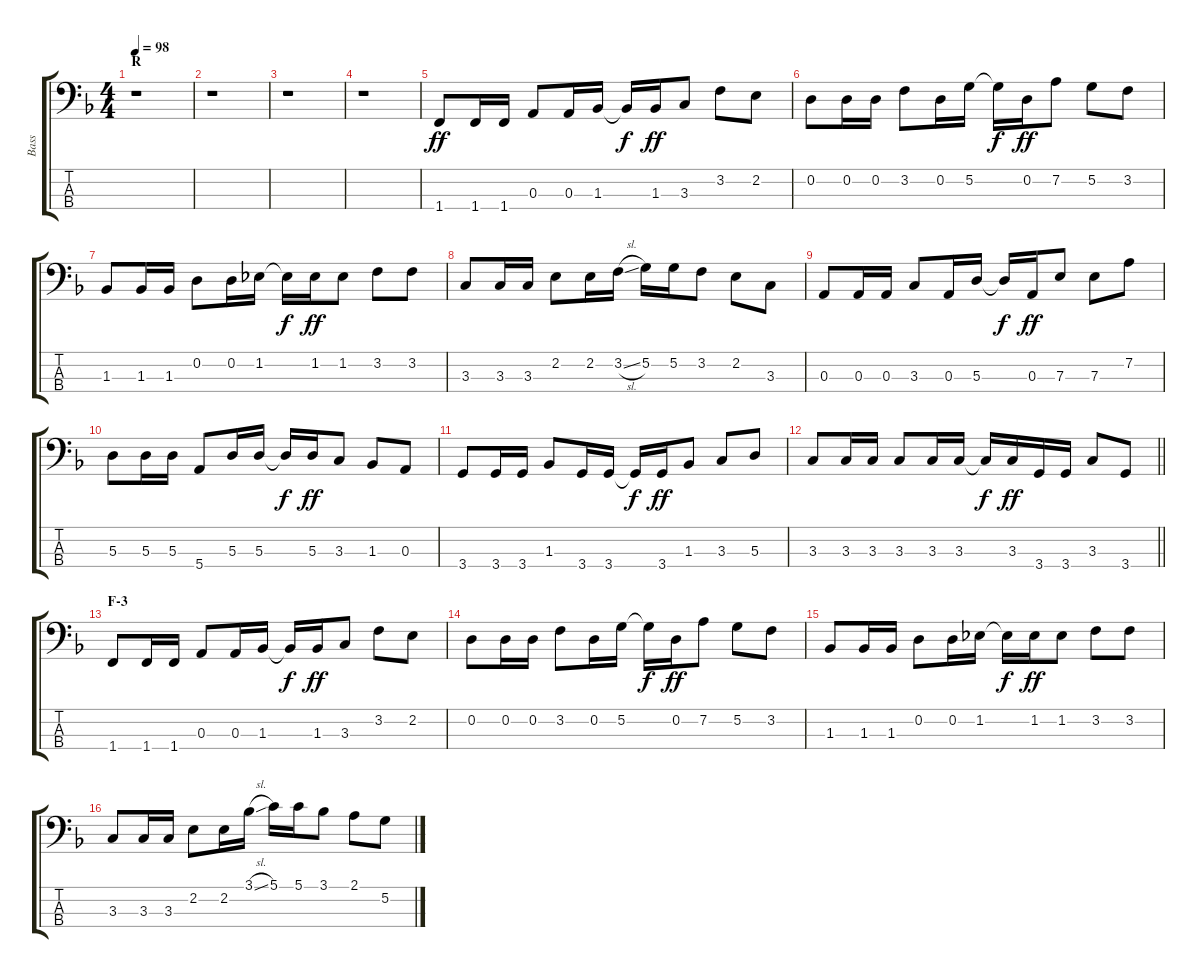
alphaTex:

\track ("Bass" "Bass") {instrument electricbasspick}
\staff {score tabs}
\tuning (G2 D2 A1 E1) {hide}
\ts (4 4)
\section ("" "R")
\tempo 98
\clef f4
\ks f
r.1{dy ff} |
r.1 |
r.1 |
r.1 |
1.4.8 1.4.16 1.4.16 0.3.8 0.3.16 1.3.16 1.3{t}.16{dy f} 1.3.16{dy ff} 3.3.8 3.2.8 2.2.8 |
0.2.8 0.2.16 0.2.16 3.2.8 0.2.16 5.2.16 5.2{t}.16{dy f} 0.2.16{dy ff} 7.2.8 5.2.8 3.2.8 |
1.3.8 1.3.16 1.3.16 0.2.8 0.2.16 1.2.16 1.2{t}.16{dy f} 1.2.16{dy ff} 1.2.8 3.2.8 3.2.8 |
3.3.8 3.3.16 3.3.16 2.2.8 2.2.16 3.2{sl}.16 5.2.16 5.2.16 3.2.8 2.2.8 3.3.8 |
0.3.8 0.3.16 0.3.16 3.3.8 0.3.16 5.3.16 5.3{t}.16{dy f} 0.3.16{dy ff} 7.3.8 7.3.8 7.2.8 |
5.3.8 5.3.16 5.3.16 5.4.8 5.3.16 5.3.16 5.3{t}.16{dy f} 5.3.16{dy ff} 3.3.8 1.3.8 0.3.8 |
3.4.8 3.4.16 3.4.16 1.3.8 3.4.16 3.4.16 3.4{t}.16{dy f} 3.4.16{dy ff} 1.3.8 3.3.8 5.3.8 |
\barLineRight lightlight
3.3.8 3.3.16 3.3.16 3.3.8 3.3.16 3.3.16 3.3{t}.16{dy f} 3.3.16{dy ff} 3.4.16 3.4.16 3.3.8 3.4.8 |
\section ("" "F-3")
1.4.8 1.4.16 1.4.16 0.3.8 0.3.16 1.3.16 1.3{t}.16{dy f} 1.3.16{dy ff} 3.3.8 3.2.8 2.2.8 |
0.2.8 0.2.16 0.2.16 3.2.8 0.2.16 5.2.16 5.2{t}.16{dy f} 0.2.16{dy ff} 7.2.8 5.2.8 3.2.8 |
1.3.8 1.3.16 1.3.16 0.2.8 0.2.16 1.2.16 1.2{t}.16{dy f} 1.2.16{dy ff} 1.2.8 3.2.8 3.2.8 |
3.3.8 3.3.16 3.3.16 2.2.8 2.2.16 3.1{sl}.16 5.1.16 5.1.16 3.1.8 2.1.8 5.2.8
